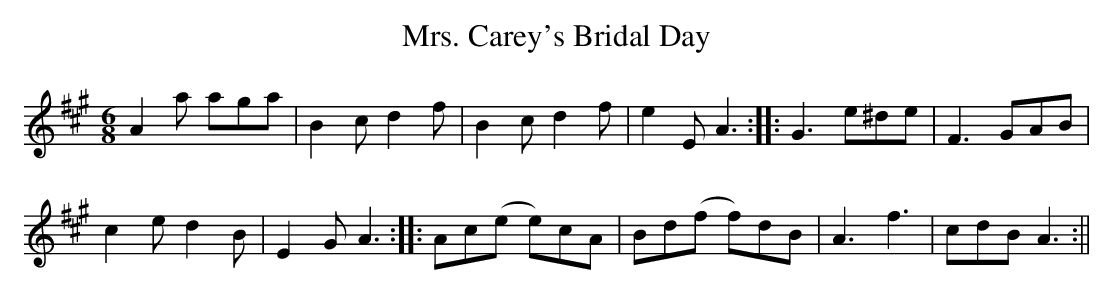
X:1
T:Mrs. Carey's Bridal Day
M:6/8
L:1/8
K:A
A2a aga|B2c d2f|B2c d2f|e2E A3::G3 e^de|F3 GAB|
c2e d2B|E2G A3::Ac(e e)cA|Bd(f f)dB|A3 f3|cdB A3:||
